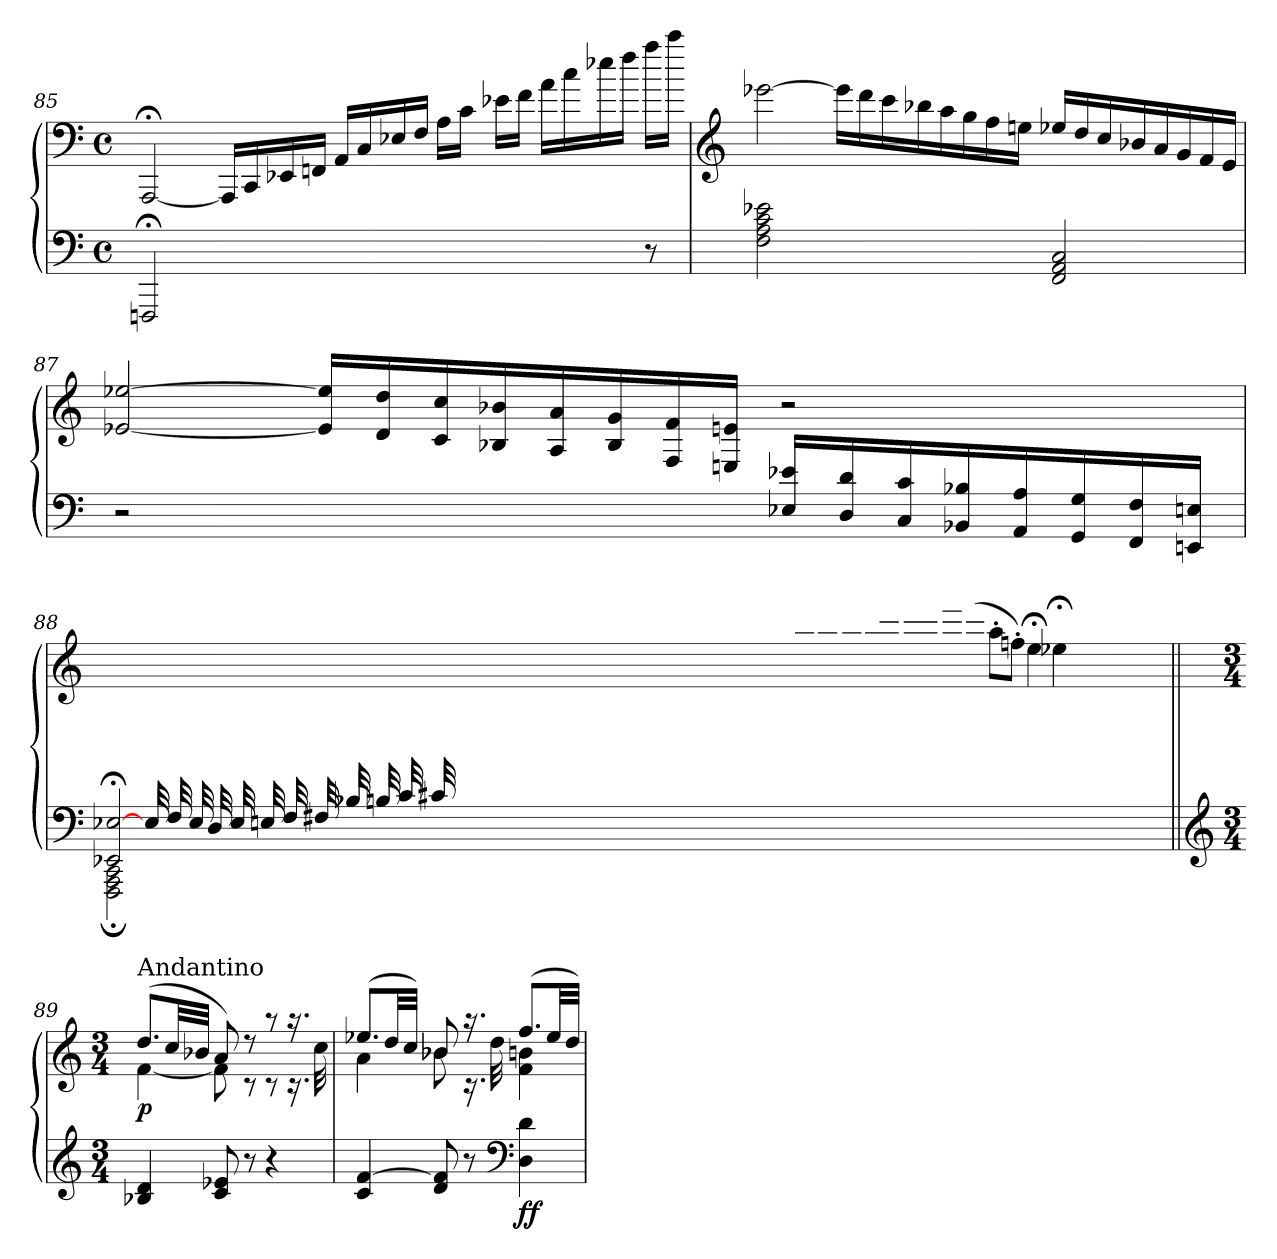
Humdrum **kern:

**kern	**kern	**dynam
*part1	*part1	*part1
*staff2	*staff1	*staff1/2
!!LO:PB:g=z
*clefF4	*clefF4	*
*k[]	*k[]	*
*M4/4	*M4/4	*
*met(c)	*met(c)	*
=85	=85	=85
2FFFni;/	[2AAA;</	.
1ryy	16AAA/LL]	.
.	16CC/	.
.	16EE-X/	.
.	16FFni/JJ	.
.	16AA/LL	.
.	16C/	.
.	16E-X/	.
.	16F/JJ	.
.	16A\LL	.
.	16c\JJ	.
.	16e-X\LL	.
.	16f\JJ	.
.	16a\LL	.
.	16cc\	.
.	16ee-X\	.
.	16ff\JJ	.
8r	16aa\LL	.
.	16ccc\JJ	.
!!LO:LB:g=z
=86	=86	=86
*	*clefG2	*
2F\ 2A\ 2c\ 2e-X\	[2eee-X\	.
2ryy	16eee-\LL]	.
.	16ddd\	.
.	16ccc\	.
.	16bb-X\	.
.	16aa\	.
.	16gg\	.
.	16ff\	.
.	16eeni\JJ	.
2FF/ 2AA/ 2C/	16ee-X/LL	.
.	16dd/	.
.	16cc/	.
.	16b-X/	.
.	16a/	.
.	16g/	.
.	16f/	.
.	16e/JJ	.
=87	=87	=87
2r	[2e-X/ [2ee-X/	.
2ryy	16e-/] 16ee-/]LL	.
.	16d/ 16dd/	.
.	16c/ 16cc/	.
.	16B-X/ 16b-X/	.
.	16A/ 16a/	.
.	16B-/ 16g/	.
.	16F/ 16f/	.
.	16Eni/ 16en/JJ	.
16E-X/ 16e-X/LL	2r	.
16D/ 16d/	.	.
16C/ 16c/	.	.
16BB-X/ 16B-X/	.	.
16AA/ 16A/	.	.
16GG/ 16G/	.	.
16FF/ 16F/	.	.
16EEni/ 16En/JJ	.	.
!!LO:LB:g=z
=88	=88	=88
*^	*	*
2EE-X/;< [2E-X/;<	2FFF\; 2AAA\; 2CC\;	2..ryy	.
32E-/LLL	0.ryy	.	.
32F/	.	.	.
32E-/	.	.	.
32D/	.	.	.
32E-/	.	.	.
32En/	.	.	.
32F/	.	.	.
32F#X/	.	.	.
32B-X/	.	.	.
32Bn/	.	.	.
32c/	.	.	.
32c#X/	.	.	.
1ryy	.	32d\	.
.	.	32e-X\	.
.	.	32en\	.
.	.	32f\	.
.	.	32f#X\	.
.	.	32g\	.
.	.	32a-X\	.
.	.	32an\	.
.	.	32b-X\	.
.	.	32bn\	.
.	.	32cc\	.
.	.	32cc#X\	.
.	.	32dd\	.
.	.	32ee-X\	.
.	.	32een\	.
.	.	32ff\	.
.	.	32ff#X\	.
.	.	32gg\	.
.	.	32aa-X\	.
.	.	32aan\	.
.	.	32bb-X\	.
.	.	32bbn\	.
.	.	32ccc\	.
.	.	32ccc#X\	.
.	.	32ddd\JJ	.
.	.	8eee-X!\	.
.	.	(>8cccn'<!\J	.
1ryy	.	.	.
.	.	8aa'>\L	.
.	.	8ffn'>\J)	.
.	.	4ee;<\	.
.	.	4ee-X;<\	.
.	.	2ryy	.
2ryy	.	.	.
.	.	4ryy	.
8ryy	.	.	.
.	.	16.ryy	.
*v	*v	*	*
!!LO:LB:g=z
=89||	=89||	=89||
*clefG2	*	*
*M3/4	*M3/4	*
*	*^	*
!	!LO:TX:a:t=Andantino	!	!
!	!	!	!LO:DY:b
4B-X/ 4d/	(>8.dd/L	[<4f\	p
.	32cc/LL	.	.
.	32b-X/JJJ	.	.
8c/ 8e-X/	8a/)	8f\]	.
8r	8r	8rc	.
4r	8raa	8rc	.
.	16.raa	16.rc	.
.	32cc\	32ryy	.
=90	=90	=90	=90
4c/ [4f/	(>8.ee-X/L	4a\	.
.	32dd/LL	.	.
.	32cc/JJJ)	.	.
8d/ 8f/]	8b-X/	8b-\	.
8r	16.raa	16.rc	.
.	32dd\	32ryy	.
*clefF4	*	*	*
!	!	!	!LO:DY:b=2
!	!	!	!LO:DY:n=1:b
4D\ 4d\	(>8.ff/L	4f\ 4bn\	f f
.	32ee-/LL	.	.
.	32dd/JJJ)	.	.
*	*v	*v	*
=	=	=
*-	*-	*-
